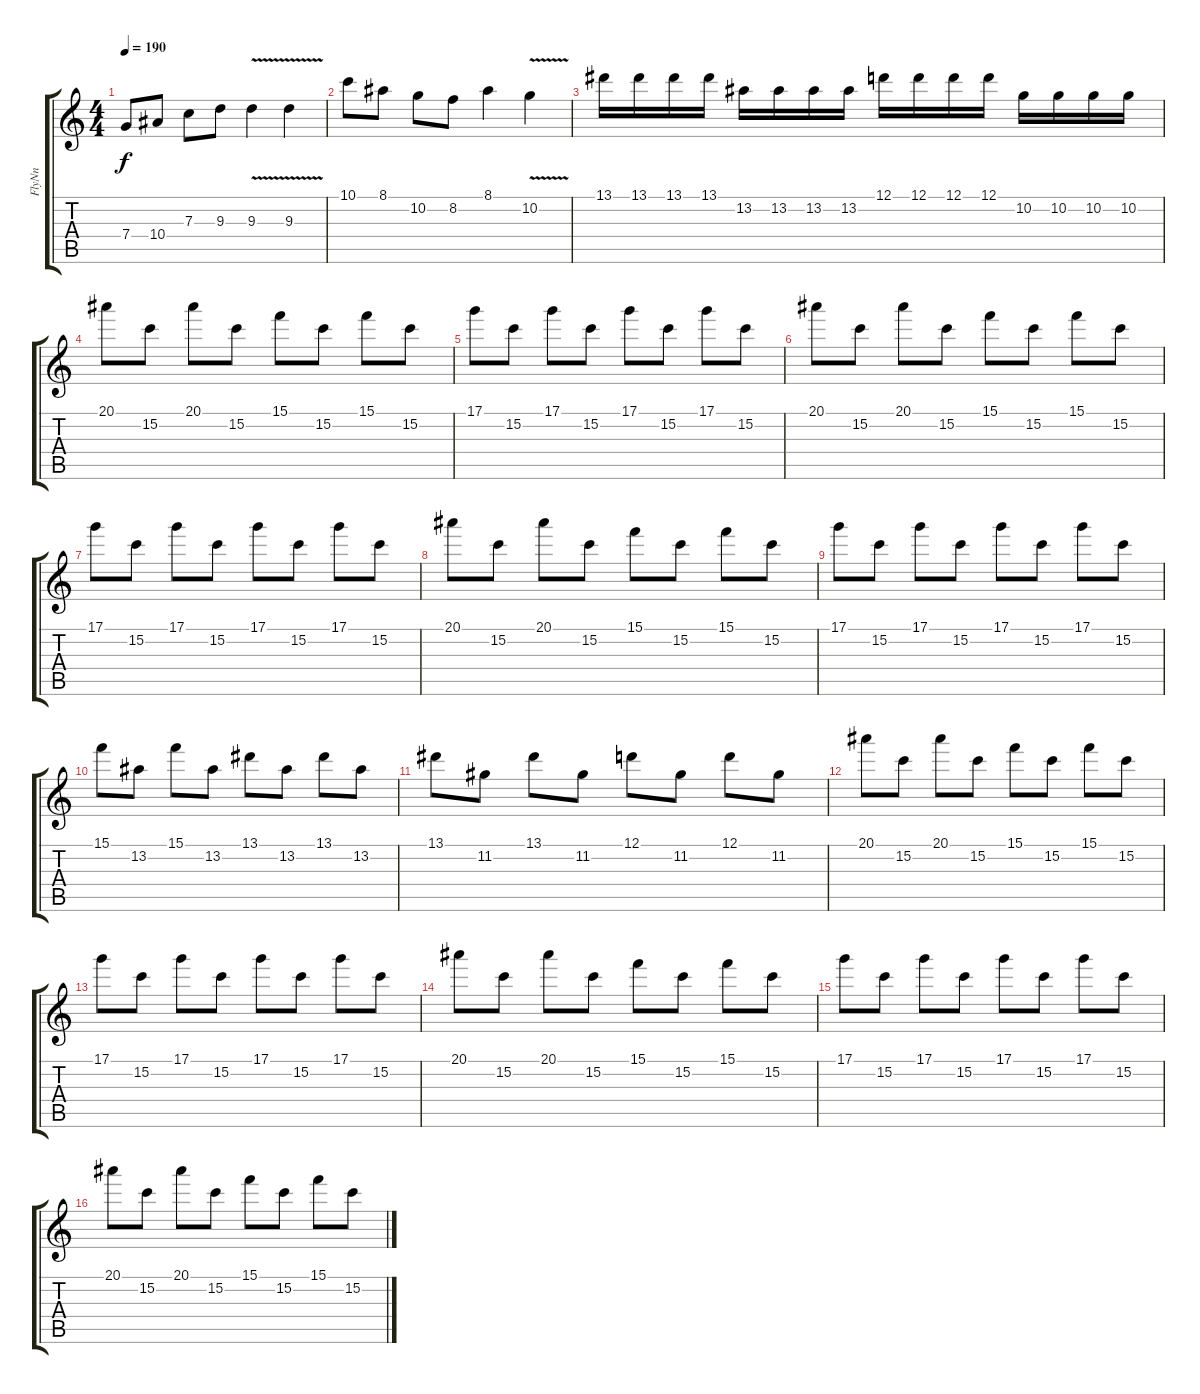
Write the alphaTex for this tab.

\track ("FlyNn" "FlyNn") {instrument distortionguitar}
\staff {score tabs}
\tuning (D4 A3 F3 C3 G2 C2) {hide}
\ts (4 4)
\tempo 190
\clef g2
\ks c
7.4.8{dy f} 10.4.8 7.3.8 9.3.8 9.3{v}.4 9.3{v}.4 |
10.1.8 8.1.8 10.2.8 8.2.8 8.1.4 10.2{v}.4 |
13.1.16 13.1.16 13.1.16 13.1.16 13.2.16 13.2.16 13.2.16 13.2.16 12.1.16 12.1.16 12.1.16 12.1.16 10.2.16 10.2.16 10.2.16 10.2.16 |
20.1.8 15.2.8 20.1.8 15.2.8 15.1.8 15.2.8 15.1.8 15.2.8 |
17.1.8 15.2.8 17.1.8 15.2.8 17.1.8 15.2.8 17.1.8 15.2.8 |
20.1.8 15.2.8 20.1.8 15.2.8 15.1.8 15.2.8 15.1.8 15.2.8 |
17.1.8 15.2.8 17.1.8 15.2.8 17.1.8 15.2.8 17.1.8 15.2.8 |
20.1.8 15.2.8 20.1.8 15.2.8 15.1.8 15.2.8 15.1.8 15.2.8 |
17.1.8 15.2.8 17.1.8 15.2.8 17.1.8 15.2.8 17.1.8 15.2.8 |
15.1.8 13.2.8 15.1.8 13.2.8 13.1.8 13.2.8 13.1.8 13.2.8 |
13.1.8 11.2.8 13.1.8 11.2.8 12.1.8 11.2.8 12.1.8 11.2.8 |
20.1.8 15.2.8 20.1.8 15.2.8 15.1.8 15.2.8 15.1.8 15.2.8 |
17.1.8 15.2.8 17.1.8 15.2.8 17.1.8 15.2.8 17.1.8 15.2.8 |
20.1.8 15.2.8 20.1.8 15.2.8 15.1.8 15.2.8 15.1.8 15.2.8 |
17.1.8 15.2.8 17.1.8 15.2.8 17.1.8 15.2.8 17.1.8 15.2.8 |
20.1.8 15.2.8 20.1.8 15.2.8 15.1.8 15.2.8 15.1.8 15.2.8
